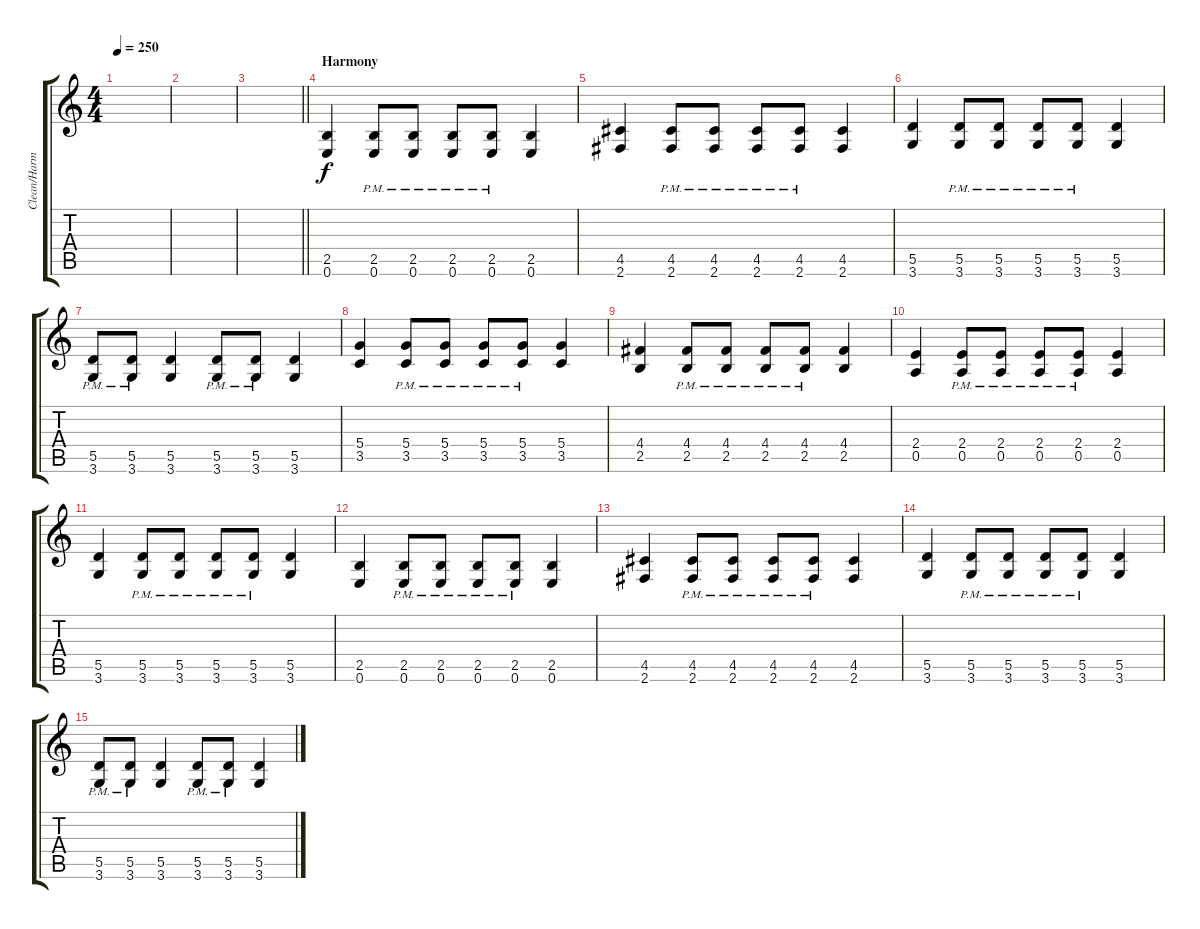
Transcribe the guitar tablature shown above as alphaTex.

\track ("Clean/Harmony Rhythm Gtr." "Clean/Harm") {instrument electricguitarclean}
\staff {score tabs}
\tuning (E4 B3 G3 D3 A2 E2) {hide}
\ts (4 4)
\tempo 250
\clef g2
\ks c
|
|
\barLineRight lightlight
|
\section ("" "Harmony")
(2.5 0.6).4{instrument distortionguitar} (2.5{pm} 0.6{pm}).8 (2.5{pm} 0.6{pm}).8 (2.5{pm} 0.6{pm}).8 (2.5{pm} 0.6{pm}).8 (2.5 0.6).4 |
(4.5 2.6).4 (4.5{pm} 2.6{pm}).8 (4.5{pm} 2.6{pm}).8 (4.5{pm} 2.6{pm}).8 (4.5{pm} 2.6{pm}).8 (4.5 2.6).4 |
(5.5 3.6).4 (5.5{pm} 3.6{pm}).8 (5.5{pm} 3.6{pm}).8 (5.5{pm} 3.6{pm}).8 (5.5{pm} 3.6{pm}).8 (5.5 3.6).4 |
(5.5{pm} 3.6{pm}).8 (5.5{pm} 3.6{pm}).8 (5.5 3.6).4 (5.5{pm} 3.6{pm}).8 (5.5{pm} 3.6{pm}).8 (5.5 3.6).4 |
(5.4 3.5).4 (5.4{pm} 3.5{pm}).8 (5.4{pm} 3.5{pm}).8 (5.4{pm} 3.5{pm}).8 (5.4{pm} 3.5{pm}).8 (5.4 3.5).4 |
(4.4 2.5).4 (4.4{pm} 2.5{pm}).8 (4.4{pm} 2.5{pm}).8 (4.4{pm} 2.5{pm}).8 (4.4{pm} 2.5{pm}).8 (4.4 2.5).4 |
(2.4 0.5).4 (2.4{pm} 0.5{pm}).8 (2.4{pm} 0.5{pm}).8 (2.4{pm} 0.5{pm}).8 (2.4{pm} 0.5{pm}).8 (2.4 0.5).4 |
(5.5 3.6).4 (5.5{pm} 3.6{pm}).8 (5.5{pm} 3.6{pm}).8 (5.5{pm} 3.6{pm}).8 (5.5{pm} 3.6{pm}).8 (5.5 3.6).4 |
(2.5 0.6).4 (2.5{pm} 0.6{pm}).8 (2.5{pm} 0.6{pm}).8 (2.5{pm} 0.6{pm}).8 (2.5{pm} 0.6{pm}).8 (2.5 0.6).4 |
(4.5 2.6).4 (4.5{pm} 2.6{pm}).8 (4.5{pm} 2.6{pm}).8 (4.5{pm} 2.6{pm}).8 (4.5{pm} 2.6{pm}).8 (4.5 2.6).4 |
(5.5 3.6).4 (5.5{pm} 3.6{pm}).8 (5.5{pm} 3.6{pm}).8 (5.5{pm} 3.6{pm}).8 (5.5{pm} 3.6{pm}).8 (5.5 3.6).4 |
(5.5{pm} 3.6{pm}).8 (5.5{pm} 3.6{pm}).8 (5.5 3.6).4 (5.5{pm} 3.6{pm}).8 (5.5{pm} 3.6{pm}).8 (5.5 3.6).4
